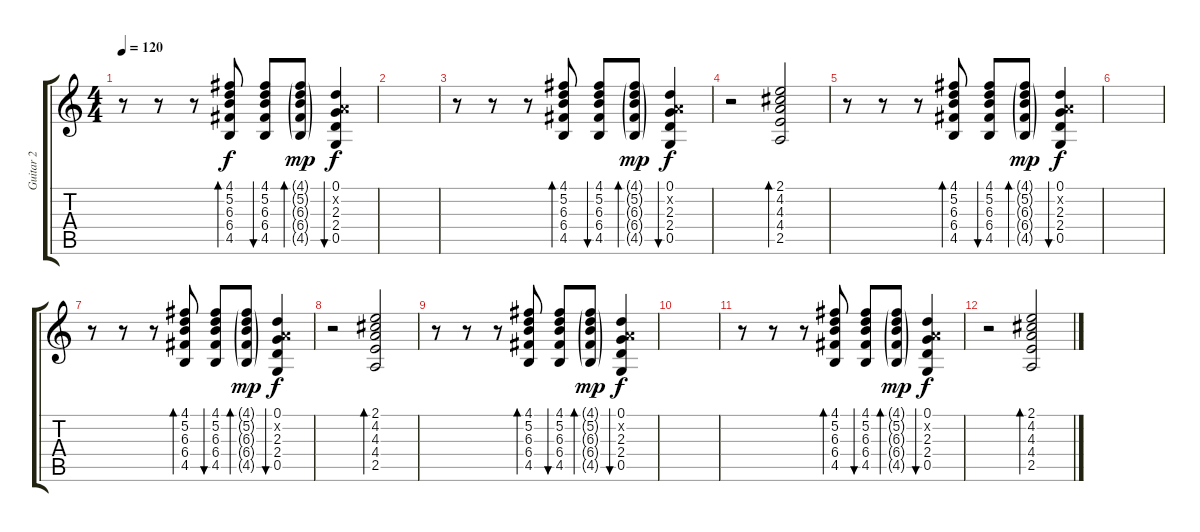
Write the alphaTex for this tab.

\track ("Guitar 2" "Guitar 2") {instrument distortionguitar}
\staff {score tabs}
\tuning (D4 A3 F3 C3 G2 C2) {hide}
\ts (4 4)
\tempo 120
\clef g2
\ks c
r.8{dy f} r.8 r.8 (4.1 5.2 6.3 6.4 4.5).8{bd 60} (4.1 5.2 6.3 6.4 4.5).8{bu 60} (4.1{g} 5.2{g} 6.3{g} 6.4{g} 4.5{g}).8{bd 60 dy mp} (0.1 0.2{x} 2.3 2.4 0.5).4{bu 60 dy f} |
|
r.8 r.8 r.8 (4.1 5.2 6.3 6.4 4.5).8{bd 60} (4.1 5.2 6.3 6.4 4.5).8{bu 60} (4.1{g} 5.2{g} 6.3{g} 6.4{g} 4.5{g}).8{bd 60 dy mp} (0.1 0.2{x} 2.3 2.4 0.5).4{bu 60 dy f} |
r.2 (2.1 4.2 4.3 4.4 2.5).2{bd 60} |
r.8 r.8 r.8 (4.1 5.2 6.3 6.4 4.5).8{bd 60} (4.1 5.2 6.3 6.4 4.5).8{bu 60} (4.1{g} 5.2{g} 6.3{g} 6.4{g} 4.5{g}).8{bd 60 dy mp} (0.1 0.2{x} 2.3 2.4 0.5).4{bu 60 dy f} |
|
r.8 r.8 r.8 (4.1 5.2 6.3 6.4 4.5).8{bd 60} (4.1 5.2 6.3 6.4 4.5).8{bu 60} (4.1{g} 5.2{g} 6.3{g} 6.4{g} 4.5{g}).8{bd 60 dy mp} (0.1 0.2{x} 2.3 2.4 0.5).4{bu 60 dy f} |
r.2 (2.1 4.2 4.3 4.4 2.5).2{bd 60} |
r.8 r.8 r.8 (4.1 5.2 6.3 6.4 4.5).8{bd 60} (4.1 5.2 6.3 6.4 4.5).8{bu 60} (4.1{g} 5.2{g} 6.3{g} 6.4{g} 4.5{g}).8{bd 60 dy mp} (0.1 0.2{x} 2.3 2.4 0.5).4{bu 60 dy f} |
|
r.8 r.8 r.8 (4.1 5.2 6.3 6.4 4.5).8{bd 60} (4.1 5.2 6.3 6.4 4.5).8{bu 60} (4.1{g} 5.2{g} 6.3{g} 6.4{g} 4.5{g}).8{bd 60 dy mp} (0.1 0.2{x} 2.3 2.4 0.5).4{bu 60 dy f} |
r.2 (2.1 4.2 4.3 4.4 2.5).2{bd 60}
